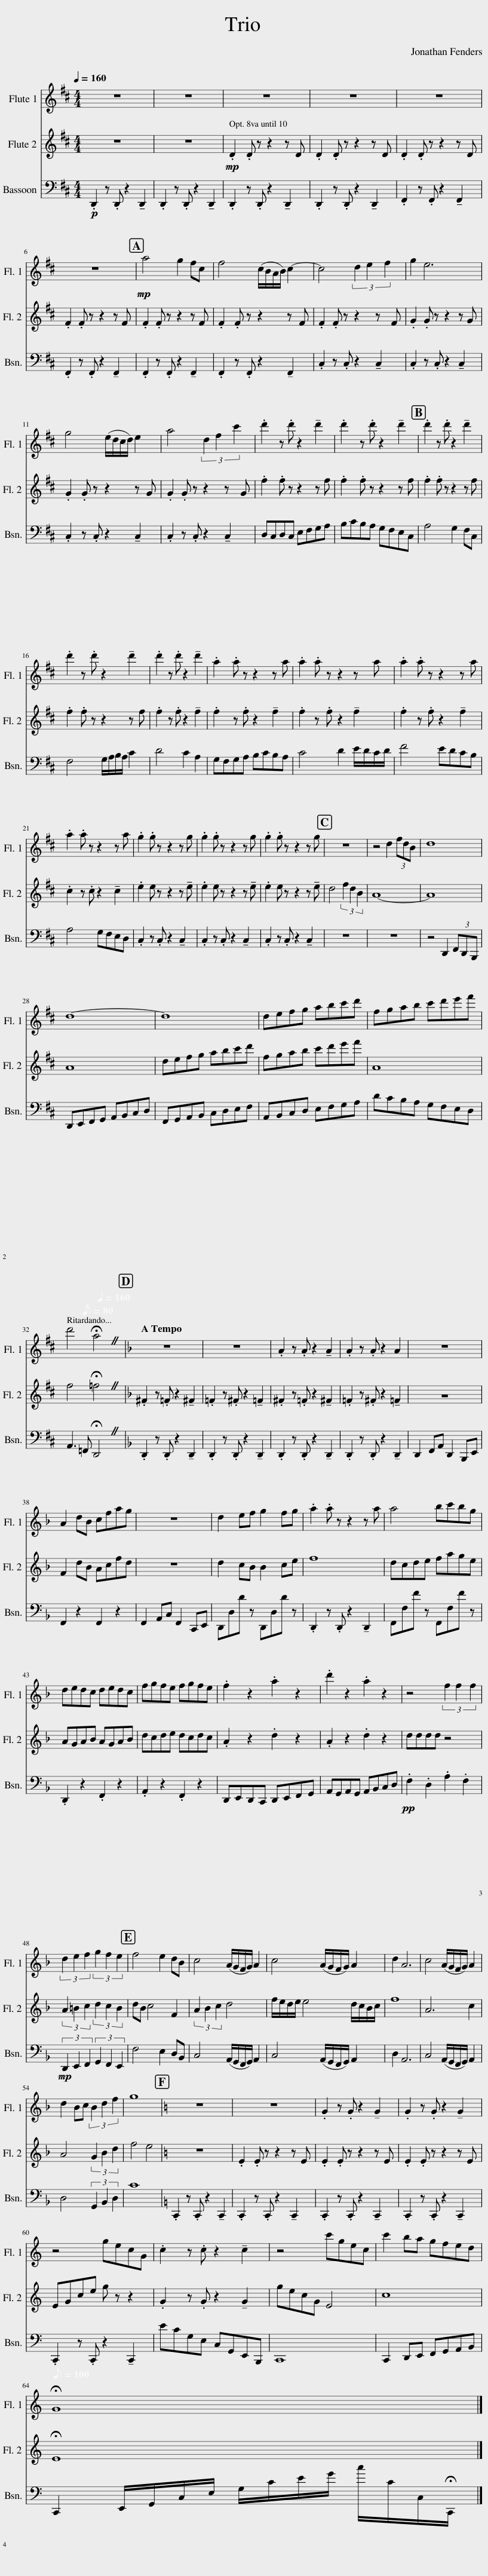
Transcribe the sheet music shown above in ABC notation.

X:1
%%score 1 2 3
L:1/8
Q:1/4=160
M:4/4
I:linebreak $
K:D
V:1 treble
V:2 treble
V:3 bass
V:1
 z8 | z8 | z8 | z8 | z8 |$ %5
 z8 |!mp! a4 g2 fc | f4 (c/B/A/B/) c2- | c4 (3d2 e2 f2 | g2 e6 |$ %10
 g4 (e/d/c/d/) e2 | a4 (3d2 f2 c'2 | .d'2 z .d' z2 !tenuto!d'2 | .d'2 z .d' z2 !tenuto!d'2 | .d'2 z .d' z2 !tenuto!d'2 |$ %15
 .d'2 z .d' z2 !tenuto!d'2 | .d'2 z .d' z2 !tenuto!d'2 | .a2 .a z z2 z a | .a2 .a z z2 z a | .a2 .a z z2 z a |$ %20
 .a2 .a z z2 z a | .g2 .g z z2 z g | .g2 .g z z2 z g | .g2 .g z z2 z g | z8 | %25
 z4 d2 (3fdB | d8 |$ d8- | d8 | defg abc'd' | %30
 fgab c'd'e'f' |$ d'4[Q:1/4=160] !fermata!a4[Q:1/8=80] |[K:F][Q:1/4=172] z8 | z8 | .A2 z .A z2 !tenuto!A2 | %35
 .A2 z .A z2 A2 | z8 |$ A2 dB cfag | z8 | d2 ef g2 fg | %40
 .a2 .a z z2 z a | a4 bc'bg |$ dedc dedc | fgfe fgfe | .f2 z2 .a2 z2 | %45
 .d'2 z2 .a2 z2 | z4 (3f2 f2 f2 |$ (3d2 e2 f2 (3g2 f2 e2 | f4 e2 dB | c4 (A/G/F/G/) A2 | %50
 c4 (A/G/F/G/) A2 | d2 A6 | c4 (A/G/F/G/) A2 |$ d2 Bc (3B2 d2 f2 | g8 | %55
[K:C] z8 | z8 | .G2 z .G z2 !tenuto!G2 | .G2 z .G z2 !tenuto!G2 |$ z4 gecG | %60
 .c2 z .c z2 !tenuto!c2 | z4 c'gec | c'2 ba gfed |$[Q:1/8=100] !fermata!G8 |] %64
V:2
 z8 | z8 |!mp! .D2 .D z z2 z D | .D2 .D z z2 z D | .D2 .D z z2 z D |$ %5
 .F2 .F z z2 z F | .F2 .F z z2 z F | .F2 .F z z2 z F | .F2 .F z z2 z F | .G2 .G z z2 z G |$ %10
 .G2 .G z z2 z G | .G2 .G z z2 z G | .f2 .f z z2 z f | .f2 .f z z2 z f | .f2 .f z z2 z f |$ %15
 .f2 .f z z2 z f | .f2 z .f z2 !tenuto!f2 | .f2 z .f z2 !tenuto!f2 | .f2 z .f z2 !tenuto!f2 | .f2 z .f z2 !tenuto!f2 |$ %20
 .c2 z .c z2 !tenuto!c2 | .e2 e z z2 z !tenuto!e | .e2 e z z2 z !tenuto!e | .e2 e z z2 z !tenuto!e | d4 (3f2 d2 B2 | %25
 A8- | A8 |$ A8 | defg abc'd' | fgab c'd'e'f' | %30
 A8 |$ f4 !fermata!=f4 |[K:F] .^F2 z .=F z2 !tenuto!^F2 | .=F2 z .^F z2 !tenuto!=F2 | .^F2 z .=F z2 !tenuto!^F2 | %35
 .=F2 z .^F z2 !tenuto!=F2 | z8 |$ F2 dB Acfd | z8 | d2 cB B2 ce | %40
 f8 | dcde fage |$ AGAB AGAB | dcde dcdc | .A2 z2 .d2 z2 | %45
 .A2 z2 .d2 z2 | dddd z4 |$ (3A2 =B2 c2 (3d2 c2 B2 | dB c4 F2 | (3A2 B2 c2 d4 | %50
 f/e/d/e/ e4 d/c/B/c/ | f8 | A6 c2 |$ A4 (3G2 B2 d2 | f4 e4 | %55
[K:C] z8 | .E2 .E z z2 z E | .E2 .E z z2 z E | .E2 .E z z2 z E |$ EGce g z z2 | %60
 .G2 z .G z2 !tenuto!G2 | gecG E4 | c8 |$ !fermata!E8 |] %64
V:3
!p! .D,,2 z .D,, z2 !tenuto!D,,2 | .D,,2 z .D,, z2 !tenuto!D,,2 | .D,,2 z .D,, z2 !tenuto!D,,2 | .D,,2 z .D,, z2 !tenuto!D,,2 | .F,,2 z .F,, z2 !tenuto!F,,2 |$ %5
 .F,,2 z .F,, z2 !tenuto!F,,2 | .F,,2 z .F,, z2 !tenuto!F,,2 | .F,,2 z .F,, z2 !tenuto!F,,2 | .C,2 z .C, z2 !tenuto!C,2 | .C,2 z .C, z2 !tenuto!C,2 |$ %10
 .C,2 z .C, z2 !tenuto!C,2 | .C,2 z .C, z2 !tenuto!C,2 | D,C,D,C, E,F,G,A, | B,CB,A, G,F,E,C, | A,4 G,2 F,C, |$ %15
 F,4 G,/A,/B,/A,/ C2 | D4 C2 A,2 | G,F,G,A, B,CB,A, | C4 D2 E/D/C/D/ | F4 EDCB, |$ %20
 A,4 G,F,E,D, | .C,2 z .C, z2 !tenuto!C,2 | .C,2 z .C, z2 !tenuto!C,2 | .C,2 z .C, z2 !tenuto!C,2 | z8 | %25
 z8 | z4 D,,2 (3F,,D,,B,,, |$ D,,E,,F,,G,, A,,B,,C,D, | F,,G,,A,,B,, C,D,E,F, | A,,B,,C,D, E,F,G,A, | %30
 DCB,A, G,F,E,D, |$ A,,3 =F,, !fermata!D,,4 |[K:F] .D,,2 z .D,, z2 !tenuto!D,,2 | .D,,2 z .D,, z2 !tenuto!D,,2 | .D,,2 z .D,, z2 !tenuto!D,,2 | %35
 .D,,2 z .D,, z2 !tenuto!D,,2 | D,,2 F,,A,, D,,2 B,,,E,, |$ F,,2 z2 F,,2 z2 | F,,2 A,,C, F,,2 C,,E,, | D,,D,D z D,,D,D z | %40
 .D,,2 z .D,, z2 !tenuto!D,,2 | F,,F,F z F,,F,F z |$ .D,,2 z2 .F,,2 z2 | .A,,2 z2 .F,,2 z2 | D,,E,,D,,C,, D,,E,,F,,G,, | %45
 A,,G,,A,,G,, A,,B,,C,D, |!pp! .F,2 .D,2 .A,2 .F,2 |$!mp! (3D,,2 E,,2 F,,2 (3G,,2 F,,2 E,,2 | F,4 E,2 D,B,, | C,4 (A,,/G,,/F,,/G,,/) A,,2 | %50
 C,4 (A,,/G,,/F,,/G,,/) A,,2 | D,2 A,,6 | C,4 (A,,/G,,/F,,/G,,/) A,,2 |$ D,4 (3G,,2 B,,2 D,2 | C8 | %55
[K:C] .C,,2 z .C,, z2 !tenuto!C,,2 | .C,,2 z .C,, z2 !tenuto!C,,2 | .C,,2 z .C,, z2 !tenuto!C,,2 | .C,,2 z .C,, z2 !tenuto!C,,2 |$ .C,,2 z .C,, z2 !tenuto!C,,2 | %60
 ECG,E, C,G,,E,,B,,, | C,,8 | C,,2 D,,E,, F,,G,,A,,B,, |$ C,,2 E,,/G,,/C,/E,/ G,/C/E/G/ c/C/C,/!fermata!C,,/ |] %64
